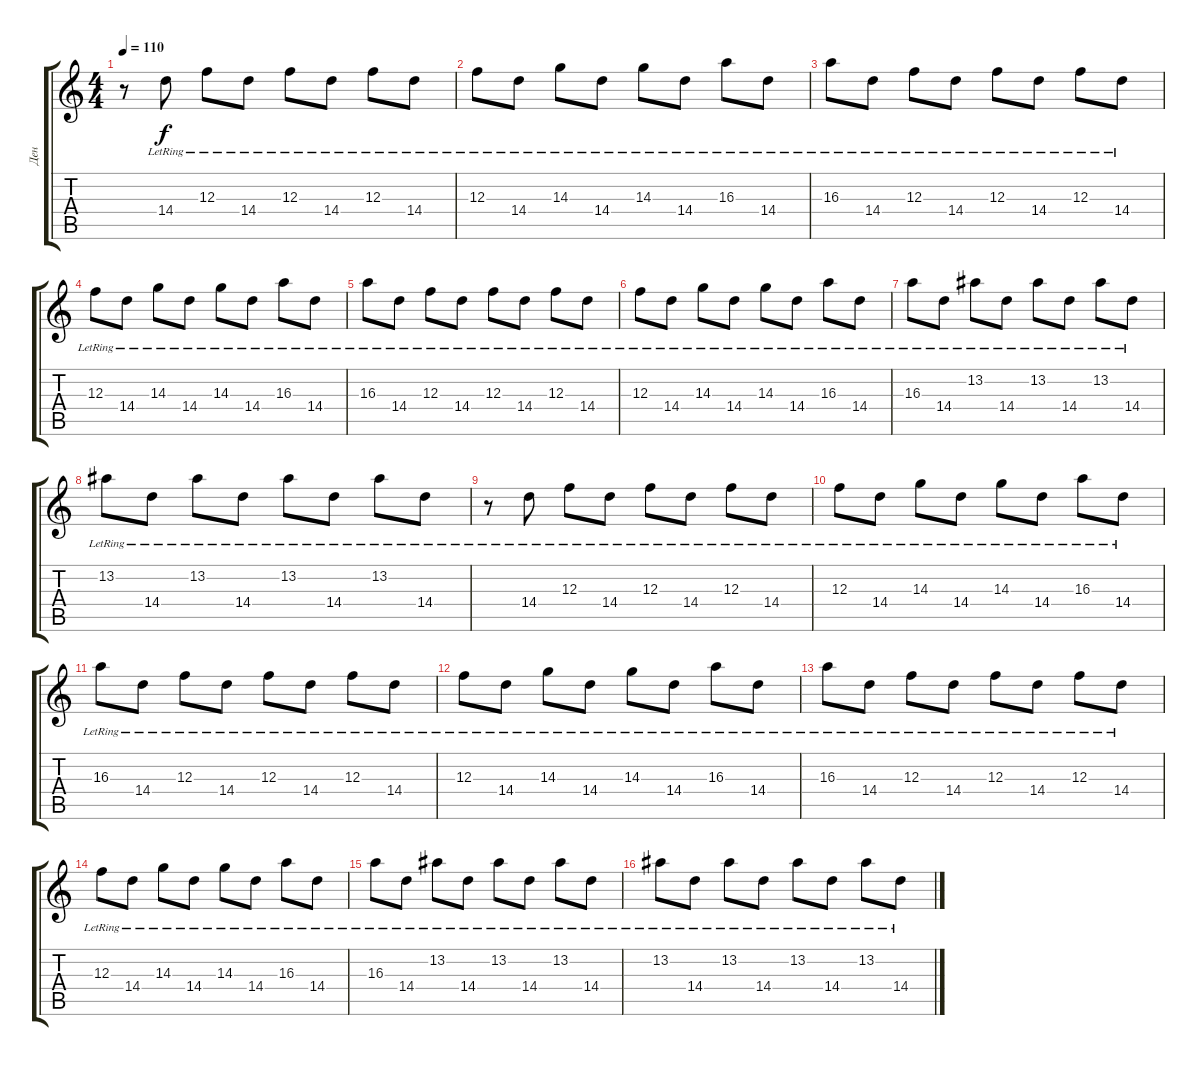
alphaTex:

\track ("Ден" "Ден") {instrument overdrivenguitar}
\staff {score tabs}
\tuning (D4 A3 F3 C3 G2 C2) {hide}
\ts (4 4)
\tempo 110
\clef g2
\ks c
r.8{dy f} 14.4{lr}.8 12.3{lr}.8 14.4{lr}.8 12.3{lr}.8 14.4{lr}.8 12.3{lr}.8 14.4{lr}.8 |
12.3{lr}.8 14.4{lr}.8 14.3{lr}.8 14.4{lr}.8 14.3{lr}.8 14.4{lr}.8 16.3{lr}.8 14.4{lr}.8 |
16.3{lr}.8 14.4{lr}.8 12.3{lr}.8 14.4{lr}.8 12.3{lr}.8 14.4{lr}.8 12.3{lr}.8 14.4{lr}.8 |
12.3{lr}.8 14.4{lr}.8 14.3{lr}.8 14.4{lr}.8 14.3{lr}.8 14.4{lr}.8 16.3{lr}.8 14.4{lr}.8 |
16.3{lr}.8 14.4{lr}.8 12.3{lr}.8 14.4{lr}.8 12.3{lr}.8 14.4{lr}.8 12.3{lr}.8 14.4{lr}.8 |
12.3{lr}.8 14.4{lr}.8 14.3{lr}.8 14.4{lr}.8 14.3{lr}.8 14.4{lr}.8 16.3{lr}.8 14.4{lr}.8 |
16.3{lr}.8 14.4{lr}.8 13.2{lr}.8 14.4{lr}.8 13.2{lr}.8 14.4{lr}.8 13.2{lr}.8 14.4{lr}.8 |
13.2{lr}.8 14.4{lr}.8 13.2{lr}.8 14.4{lr}.8 13.2{lr}.8 14.4{lr}.8 13.2{lr}.8 14.4{lr}.8 |
r.8 14.4{lr}.8 12.3{lr}.8 14.4{lr}.8 12.3{lr}.8 14.4{lr}.8 12.3{lr}.8 14.4{lr}.8 |
12.3{lr}.8 14.4{lr}.8 14.3{lr}.8 14.4{lr}.8 14.3{lr}.8 14.4{lr}.8 16.3{lr}.8 14.4{lr}.8 |
16.3{lr}.8 14.4{lr}.8 12.3{lr}.8 14.4{lr}.8 12.3{lr}.8 14.4{lr}.8 12.3{lr}.8 14.4{lr}.8 |
12.3{lr}.8 14.4{lr}.8 14.3{lr}.8 14.4{lr}.8 14.3{lr}.8 14.4{lr}.8 16.3{lr}.8 14.4{lr}.8 |
16.3{lr}.8 14.4{lr}.8 12.3{lr}.8 14.4{lr}.8 12.3{lr}.8 14.4{lr}.8 12.3{lr}.8 14.4{lr}.8 |
12.3{lr}.8 14.4{lr}.8 14.3{lr}.8 14.4{lr}.8 14.3{lr}.8 14.4{lr}.8 16.3{lr}.8 14.4{lr}.8 |
16.3{lr}.8 14.4{lr}.8 13.2{lr}.8 14.4{lr}.8 13.2{lr}.8 14.4{lr}.8 13.2{lr}.8 14.4{lr}.8 |
13.2{lr}.8 14.4{lr}.8 13.2{lr}.8 14.4{lr}.8 13.2{lr}.8 14.4{lr}.8 13.2{lr}.8 14.4{lr}.8
